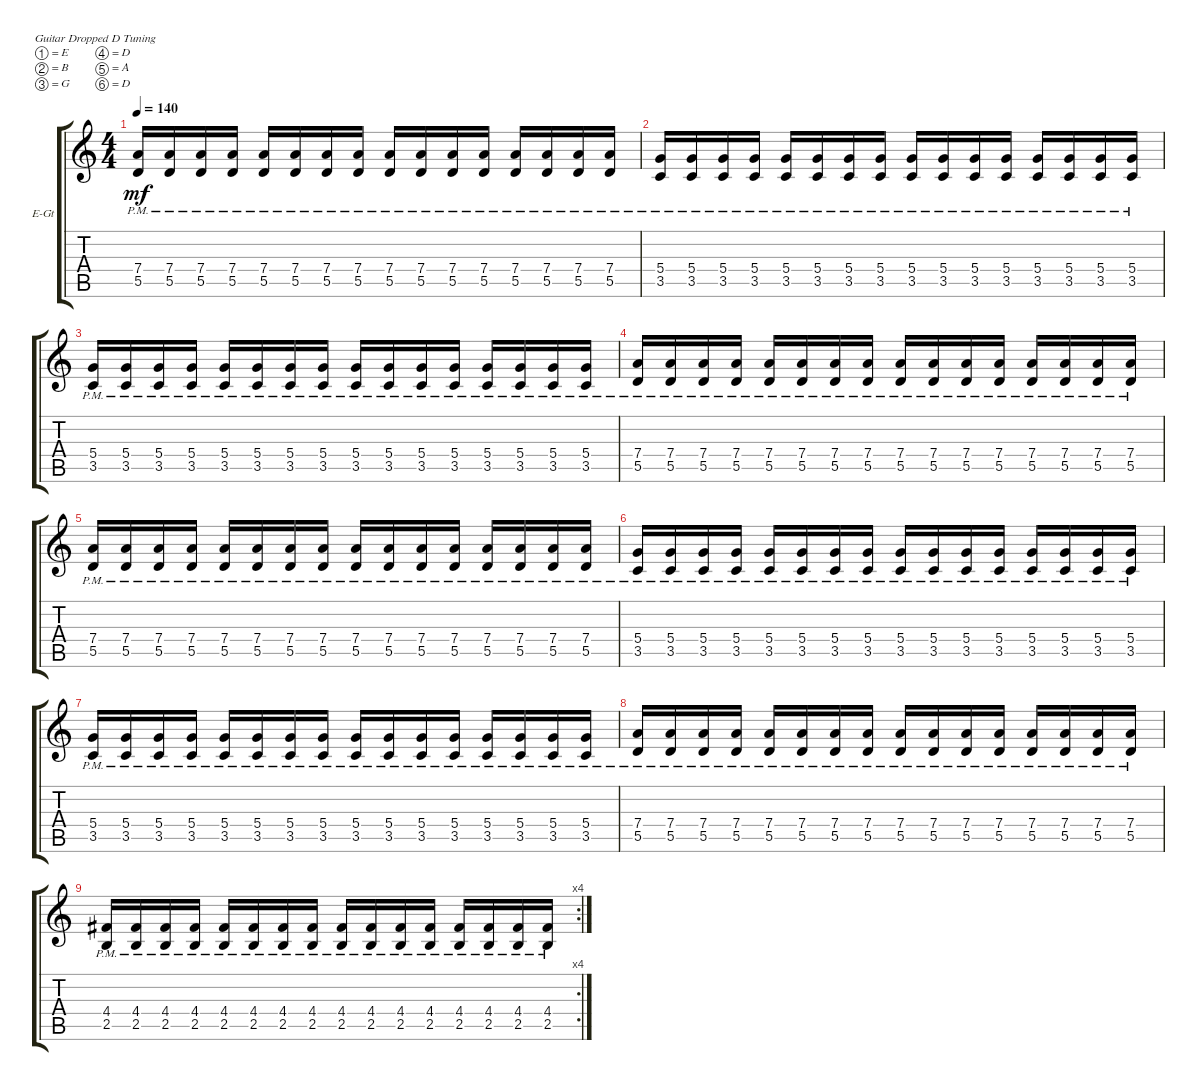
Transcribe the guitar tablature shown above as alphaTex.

\defaultSystemsLayout 4
\bracketExtendMode groupsimilarinstruments
\firstSystemTrackNameOrientation horizontal
\otherSystemsTrackNameOrientation horizontal
\track ("Rhythm" "E-Gt") {instrument distortionguitar}
\staff {score tabs}
\tuning (E4 B3 G3 D3 A2 D2)
\ts (4 4)
\tempo 140
\clef g2
\ks c
(5.5{pm} 7.4{pm}).16{dy mf} (5.5{pm} 7.4{pm}).16 (5.5{pm} 7.4{pm}).16 (5.5{pm} 7.4{pm}).16 (5.5{pm} 7.4{pm}).16 (5.5{pm} 7.4{pm}).16 (5.5{pm} 7.4{pm}).16 (5.5{pm} 7.4{pm}).16 (5.5{pm} 7.4{pm}).16 (5.5{pm} 7.4{pm}).16 (5.5{pm} 7.4{pm}).16 (5.5{pm} 7.4{pm}).16 (5.5{pm} 7.4{pm}).16 (5.5{pm} 7.4{pm}).16 (5.5{pm} 7.4{pm}).16 (5.5{pm} 7.4{pm}).16 |
(3.5{pm} 5.4{pm}).16 (3.5{pm} 5.4{pm}).16 (3.5{pm} 5.4{pm}).16 (3.5{pm} 5.4{pm}).16 (3.5{pm} 5.4{pm}).16 (3.5{pm} 5.4{pm}).16 (3.5{pm} 5.4{pm}).16 (3.5{pm} 5.4{pm}).16 (3.5{pm} 5.4{pm}).16 (3.5{pm} 5.4{pm}).16 (3.5{pm} 5.4{pm}).16 (3.5{pm} 5.4{pm}).16 (3.5{pm} 5.4{pm}).16 (3.5{pm} 5.4{pm}).16 (3.5{pm} 5.4{pm}).16 (3.5{pm} 5.4{pm}).16 |
(3.5{pm} 5.4{pm}).16 (3.5{pm} 5.4{pm}).16 (3.5{pm} 5.4{pm}).16 (3.5{pm} 5.4{pm}).16 (3.5{pm} 5.4{pm}).16 (3.5{pm} 5.4{pm}).16 (3.5{pm} 5.4{pm}).16 (3.5{pm} 5.4{pm}).16 (3.5{pm} 5.4{pm}).16 (3.5{pm} 5.4{pm}).16 (3.5{pm} 5.4{pm}).16 (3.5{pm} 5.4{pm}).16 (3.5{pm} 5.4{pm}).16 (3.5{pm} 5.4{pm}).16 (3.5{pm} 5.4{pm}).16 (3.5{pm} 5.4{pm}).16 |
(5.5{pm} 7.4{pm}).16 (5.5{pm} 7.4{pm}).16 (5.5{pm} 7.4{pm}).16 (5.5{pm} 7.4{pm}).16 (5.5{pm} 7.4{pm}).16 (5.5{pm} 7.4{pm}).16 (5.5{pm} 7.4{pm}).16 (5.5{pm} 7.4{pm}).16 (5.5{pm} 7.4{pm}).16 (5.5{pm} 7.4{pm}).16 (5.5{pm} 7.4{pm}).16 (5.5{pm} 7.4{pm}).16 (5.5{pm} 7.4{pm}).16 (5.5{pm} 7.4{pm}).16 (5.5{pm} 7.4{pm}).16 (5.5{pm} 7.4{pm}).16 |
(5.5{pm} 7.4{pm}).16 (5.5{pm} 7.4{pm}).16 (5.5{pm} 7.4{pm}).16 (5.5{pm} 7.4{pm}).16 (5.5{pm} 7.4{pm}).16 (5.5{pm} 7.4{pm}).16 (5.5{pm} 7.4{pm}).16 (5.5{pm} 7.4{pm}).16 (5.5{pm} 7.4{pm}).16 (5.5{pm} 7.4{pm}).16 (5.5{pm} 7.4{pm}).16 (5.5{pm} 7.4{pm}).16 (5.5{pm} 7.4{pm}).16 (5.5{pm} 7.4{pm}).16 (5.5{pm} 7.4{pm}).16 (5.5{pm} 7.4{pm}).16 |
(3.5{pm} 5.4{pm}).16 (3.5{pm} 5.4{pm}).16 (3.5{pm} 5.4{pm}).16 (3.5{pm} 5.4{pm}).16 (3.5{pm} 5.4{pm}).16 (3.5{pm} 5.4{pm}).16 (3.5{pm} 5.4{pm}).16 (3.5{pm} 5.4{pm}).16 (3.5{pm} 5.4{pm}).16 (3.5{pm} 5.4{pm}).16 (3.5{pm} 5.4{pm}).16 (3.5{pm} 5.4{pm}).16 (3.5{pm} 5.4{pm}).16 (3.5{pm} 5.4{pm}).16 (3.5{pm} 5.4{pm}).16 (3.5{pm} 5.4{pm}).16 |
(3.5{pm} 5.4{pm}).16 (3.5{pm} 5.4{pm}).16 (3.5{pm} 5.4{pm}).16 (3.5{pm} 5.4{pm}).16 (3.5{pm} 5.4{pm}).16 (3.5{pm} 5.4{pm}).16 (3.5{pm} 5.4{pm}).16 (3.5{pm} 5.4{pm}).16 (3.5{pm} 5.4{pm}).16 (3.5{pm} 5.4{pm}).16 (3.5{pm} 5.4{pm}).16 (3.5{pm} 5.4{pm}).16 (3.5{pm} 5.4{pm}).16 (3.5{pm} 5.4{pm}).16 (3.5{pm} 5.4{pm}).16 (3.5{pm} 5.4{pm}).16 |
(5.5{pm} 7.4{pm}).16 (5.5{pm} 7.4{pm}).16 (5.5{pm} 7.4{pm}).16 (5.5{pm} 7.4{pm}).16 (5.5{pm} 7.4{pm}).16 (5.5{pm} 7.4{pm}).16 (5.5{pm} 7.4{pm}).16 (5.5{pm} 7.4{pm}).16 (5.5{pm} 7.4{pm}).16 (5.5{pm} 7.4{pm}).16 (5.5{pm} 7.4{pm}).16 (5.5{pm} 7.4{pm}).16 (5.5{pm} 7.4{pm}).16 (5.5{pm} 7.4{pm}).16 (5.5{pm} 7.4{pm}).16 (5.5{pm} 7.4{pm}).16 |
\rc 4
(2.5{pm} 4.4{pm}).16 (2.5{pm} 4.4{pm}).16 (2.5{pm} 4.4{pm}).16 (2.5{pm} 4.4{pm}).16 (2.5{pm} 4.4{pm}).16 (2.5{pm} 4.4{pm}).16 (2.5{pm} 4.4{pm}).16 (2.5{pm} 4.4{pm}).16 (2.5{pm} 4.4{pm}).16 (2.5{pm} 4.4{pm}).16 (2.5{pm} 4.4{pm}).16 (2.5{pm} 4.4{pm}).16 (2.5{pm} 4.4{pm}).16 (2.5{pm} 4.4{pm}).16 (2.5{pm} 4.4{pm}).16 (2.5{pm} 4.4{pm}).16
